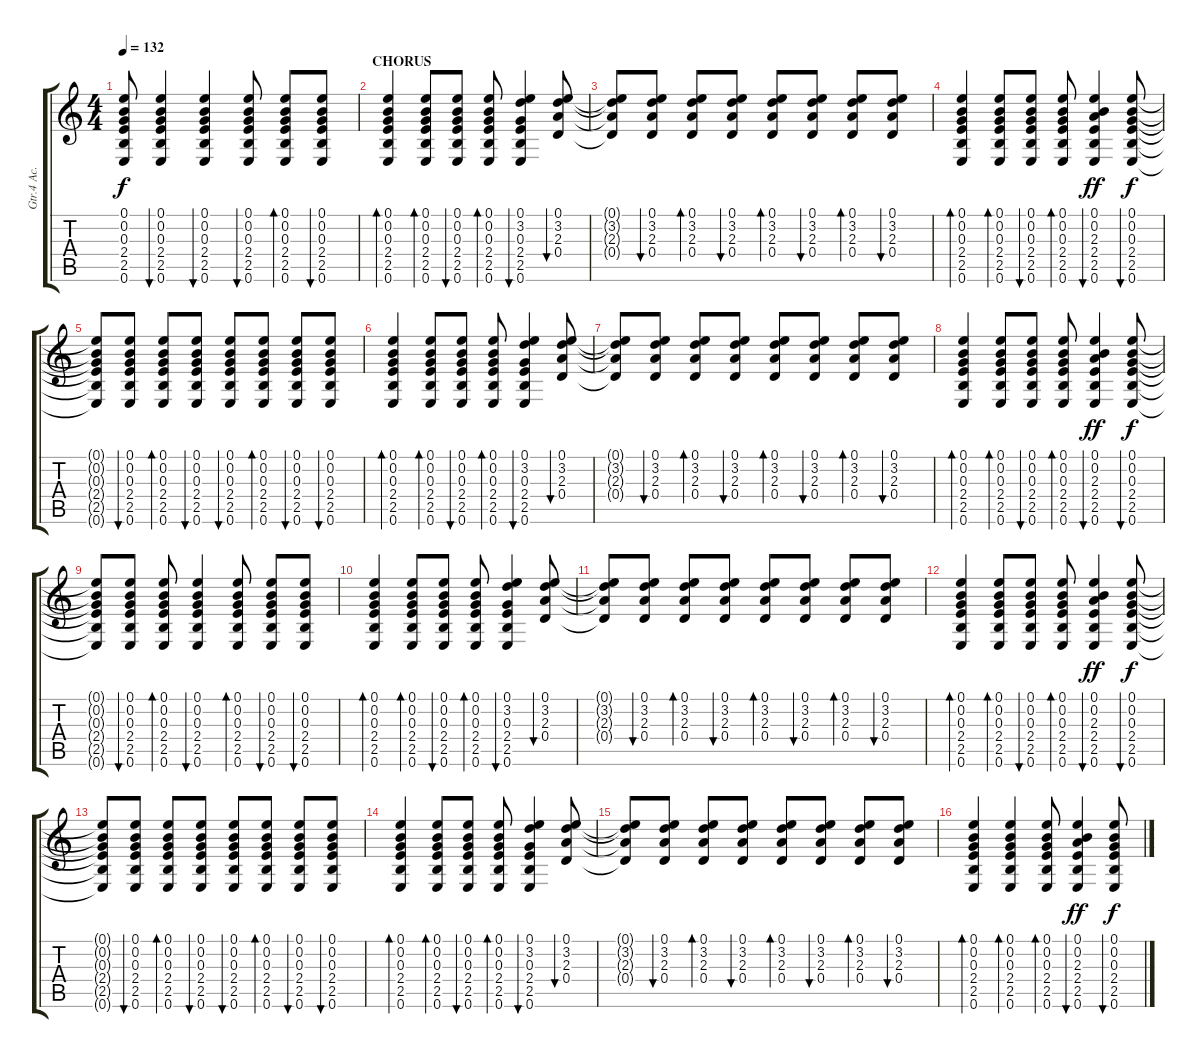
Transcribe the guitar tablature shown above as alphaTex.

\track ("Gtr.4 Ac." "Gtr.4 Ac.") {instrument acousticguitarsteel}
\staff {score tabs}
\tuning (E4 B3 G3 D3 A2 E2) {hide}
\ts (4 4)
\tempo 132
\clef g2
\ks c
(0.1{t} 0.2{t} 0.3{t} 2.4{t} 2.5{t} 0.6{t}).8{dy f} (0.1 0.2 0.3 2.4 2.5 0.6).4{bu 30} (0.1 0.2 0.3 2.4 2.5 0.6).4{bu 30} (0.1 0.2 0.3 2.4 2.5 0.6).8{bu 60} (0.1 0.2 0.3 2.4 2.5 0.6).8{bd 30} (0.1 0.2 0.3 2.4 2.5 0.6).8{bu 30} |
\section ("" "CHORUS")
(0.1 0.2 0.3 2.4 2.5 0.6).4{bd 60} (0.1 0.2 0.3 2.4 2.5 0.6).8{bd 30} (0.1 0.2 0.3 2.4 2.5 0.6).8{bu 30} (0.1 0.2 0.3 2.4 2.5 0.6).8{bd 30} (0.1 3.2 0.3 2.4 2.5 0.6).4{bu 30} (0.1 3.2 2.3 0.4).8{bu 60} |
(0.1{t} 3.2{t} 2.3{t} 0.4{t}).8 (0.1 3.2 2.3 0.4).8{bu 30} (0.1 3.2 2.3 0.4).8{bd 30} (0.1 3.2 2.3 0.4).8{bu 30} (0.1 3.2 2.3 0.4).8{bd 30} (0.1 3.2 2.3 0.4).8{bu 60} (0.1 3.2 2.3 0.4).8{bd 30} (0.1 3.2 2.3 0.4).8{bu 30} |
(0.1 0.2 0.3 2.4 2.5 0.6).4{bd 30} (0.1 0.2 0.3 2.4 2.5 0.6).8{bd 60} (0.1 0.2 0.3 2.4 2.5 0.6).8{bu 30} (0.1 0.2 0.3 2.4 2.5 0.6).8{bd 30} (0.1 0.2 2.3 2.4 2.5 0.6).4{bu 30 dy ff} (0.1 0.2 0.3 2.4 2.5 0.6).8{bu 30 dy f} |
(0.1{t} 0.2{t} 0.3{t} 2.4{t} 2.5{t} 0.6{t}).8 (0.1 0.2 0.3 2.4 2.5 0.6).8{bu 30} (0.1 0.2 0.3 2.4 2.5 0.6).8{bd 60} (0.1 0.2 0.3 2.4 2.5 0.6).8{bu 30} (0.1 0.2 0.3 2.4 2.5 0.6).8{bu 60} (0.1 0.2 0.3 2.4 2.5 0.6).8{bd 30} (0.1 0.2 0.3 2.4 2.5 0.6).8{bu 30} (0.1 0.2 0.3 2.4 2.5 0.6).8{bu 30} |
(0.1 0.2 0.3 2.4 2.5 0.6).4{bd 60} (0.1 0.2 0.3 2.4 2.5 0.6).8{bd 30} (0.1 0.2 0.3 2.4 2.5 0.6).8{bu 30} (0.1 0.2 0.3 2.4 2.5 0.6).8{bd 30} (0.1 3.2 0.3 2.4 2.5 0.6).4{bu 30} (0.1 3.2 2.3 0.4).8{bu 60} |
(0.1{t} 3.2{t} 2.3{t} 0.4{t}).8 (0.1 3.2 2.3 0.4).8{bu 30} (0.1 3.2 2.3 0.4).8{bd 30} (0.1 3.2 2.3 0.4).8{bu 30} (0.1 3.2 2.3 0.4).8{bd 30} (0.1 3.2 2.3 0.4).8{bu 60} (0.1 3.2 2.3 0.4).8{bd 30} (0.1 3.2 2.3 0.4).8{bu 30} |
(0.1 0.2 0.3 2.4 2.5 0.6).4{bd 30} (0.1 0.2 0.3 2.4 2.5 0.6).8{bd 60} (0.1 0.2 0.3 2.4 2.5 0.6).8{bu 30} (0.1 0.2 0.3 2.4 2.5 0.6).8{bd 30} (0.1 0.2 2.3 2.4 2.5 0.6).4{bu 30 dy ff} (0.1 0.2 0.3 2.4 2.5 0.6).8{bu 30 dy f} |
(0.1{t} 0.2{t} 0.3{t} 2.4{t} 2.5{t} 0.6{t}).8 (0.1 0.2 0.3 2.4 2.5 0.6).8{bu 30} (0.1 0.2 0.3 2.4 2.5 0.6).8{bd 60} (0.1 0.2 0.3 2.4 2.5 0.6).4{bu 30} (0.1 0.2 0.3 2.4 2.5 0.6).8{bd 30} (0.1 0.2 0.3 2.4 2.5 0.6).8{bu 30} (0.1 0.2 0.3 2.4 2.5 0.6).8{bu 30} |
(0.1 0.2 0.3 2.4 2.5 0.6).4{bd 60} (0.1 0.2 0.3 2.4 2.5 0.6).8{bd 30} (0.1 0.2 0.3 2.4 2.5 0.6).8{bu 30} (0.1 0.2 0.3 2.4 2.5 0.6).8{bd 30} (0.1 3.2 0.3 2.4 2.5 0.6).4{bu 30} (0.1 3.2 2.3 0.4).8{bu 60} |
(0.1{t} 3.2{t} 2.3{t} 0.4{t}).8 (0.1 3.2 2.3 0.4).8{bu 30} (0.1 3.2 2.3 0.4).8{bd 30} (0.1 3.2 2.3 0.4).8{bu 30} (0.1 3.2 2.3 0.4).8{bd 30} (0.1 3.2 2.3 0.4).8{bu 60} (0.1 3.2 2.3 0.4).8{bd 30} (0.1 3.2 2.3 0.4).8{bu 30} |
(0.1 0.2 0.3 2.4 2.5 0.6).4{bd 30} (0.1 0.2 0.3 2.4 2.5 0.6).8{bd 60} (0.1 0.2 0.3 2.4 2.5 0.6).8{bu 30} (0.1 0.2 0.3 2.4 2.5 0.6).8{bd 30} (0.1 0.2 2.3 2.4 2.5 0.6).4{bu 30 dy ff} (0.1 0.2 0.3 2.4 2.5 0.6).8{bu 30 dy f} |
(0.1{t} 0.2{t} 0.3{t} 2.4{t} 2.5{t} 0.6{t}).8 (0.1 0.2 0.3 2.4 2.5 0.6).8{bu 30} (0.1 0.2 0.3 2.4 2.5 0.6).8{bd 60} (0.1 0.2 0.3 2.4 2.5 0.6).8{bu 30} (0.1 0.2 0.3 2.4 2.5 0.6).8{bu 60} (0.1 0.2 0.3 2.4 2.5 0.6).8{bd 30} (0.1 0.2 0.3 2.4 2.5 0.6).8{bu 30} (0.1 0.2 0.3 2.4 2.5 0.6).8{bu 30} |
(0.1 0.2 0.3 2.4 2.5 0.6).4{bd 60} (0.1 0.2 0.3 2.4 2.5 0.6).8{bd 30} (0.1 0.2 0.3 2.4 2.5 0.6).8{bu 30} (0.1 0.2 0.3 2.4 2.5 0.6).8{bd 30} (0.1 3.2 0.3 2.4 2.5 0.6).4{bu 30} (0.1 3.2 2.3 0.4).8{bu 60} |
(0.1{t} 3.2{t} 2.3{t} 0.4{t}).8 (0.1 3.2 2.3 0.4).8{bu 30} (0.1 3.2 2.3 0.4).8{bd 30} (0.1 3.2 2.3 0.4).8{bu 30} (0.1 3.2 2.3 0.4).8{bd 30} (0.1 3.2 2.3 0.4).8{bu 60} (0.1 3.2 2.3 0.4).8{bd 30} (0.1 3.2 2.3 0.4).8{bu 30} |
(0.1 0.2 0.3 2.4 2.5 0.6).4{bd 30} (0.1 0.2 0.3 2.4 2.5 0.6).4{bd 60} (0.1 0.2 0.3 2.4 2.5 0.6).8{bd 30} (0.1 0.2 2.3 2.4 2.5 0.6).4{bu 30 dy ff} (0.1 0.2 0.3 2.4 2.5 0.6).8{bu 30 dy f}
